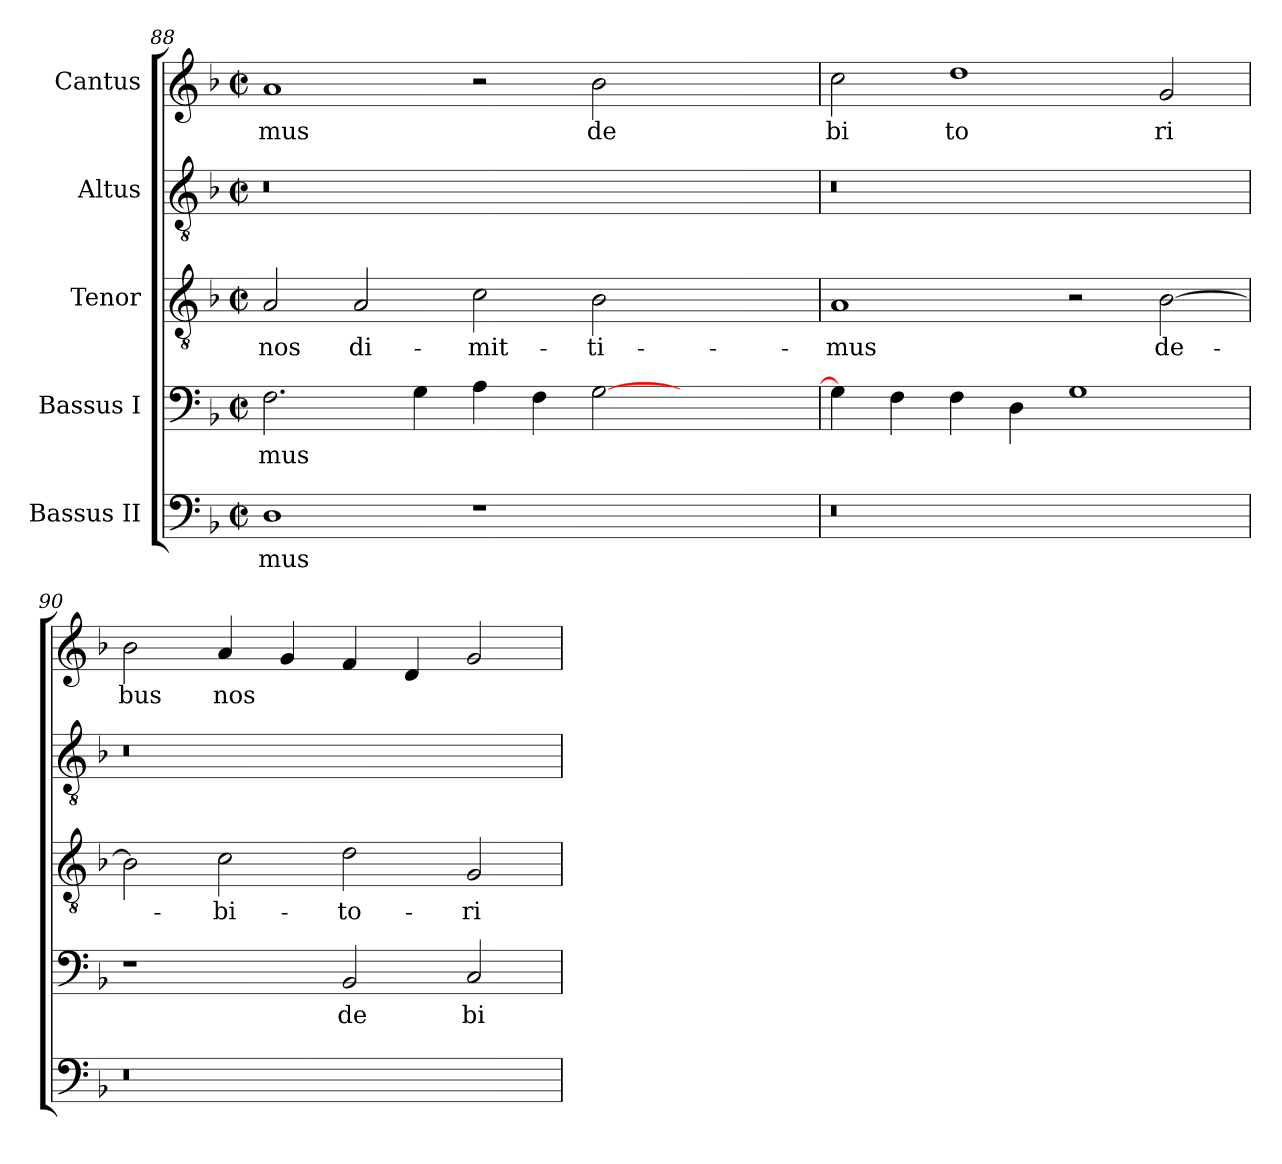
**kern	**text	**kern	**text	**kern	**text	**kern	**kern	**text
*part5	*part5	*part4	*part4	*part3	*part3	*part2	*part1	*part1
*staff5	*staff5	*staff4	*staff4	*staff3	*staff3	*staff2	*staff1	*staff1
*I"Bassus II	*	*I"Bassus I	*	*I"Tenor	*	*I"Altus	*I"Cantus	*
*clefF4	*	*clefF4	*	*clefGv2	*	*clefGv2	*clefG2	*
*k[b-]	*	*k[b-]	*	*k[b-]	*	*k[b-]	*k[b-]	*
*F:	*	*F:	*	*F:	*	*F:	*F:	*
*M2/2	*	*M2/2	*	*M2/2	*	*M2/2	*M2/2	*
*met(c|)	*	*met(c|)	*	*met(c|)	*	*met(c|)	*met(c|)	*
=88	=88	=88	=88	=88	=88	=88	=88	=88
!	!LO:LY:b:cj	!	!LO:LY:b	!	!LO:LY:b:cj	!	!	!LO:LY:b:cj
1D	mus	2.F\	mus	2A/	nos	0r	1a	mus
!	!	!	!	!	!LO:LY:b:cj	!	!	!
.	.	.	.	2A/	di-	.	.	.
.	.	4G\	.	.	.	.	.	.
!LO:N:vis=1	!	!	!	!	!LO:LY:b:cj	!	!	!
0r	.	4A\	.	2c\	-mit-	.	2r	.
.	.	4F\	.	.	.	.	.	.
!	!	!	!	!	!LO:LY:b:cj	!	!	!LO:LY:b:cj
.	.	[>2G\	.	2B-\	-ti-	.	2b-\	de
.	.	1ryy	.	1ryy	.	1ryy	1ryy	.
=89	=89	=89	=89	=89	=89	=89	=89	=89
!	!	!	!	!	!LO:LY:b:cj	!	!	!LO:LY:b:cj
0r	.	4G\]	.	1A	-mus	0r	2cc\	bi
.	.	4F\	.	.	.	.	.	.
!	!	!	!	!	!	!	!	!LO:LY:b:cj
.	.	4F\	.	.	.	.	1dd	to
.	.	4D\	.	.	.	.	.	.
.	.	1G	.	2r	.	.	.	.
!	!	!	!	!	!LO:LY:b:cj	!	!	!LO:LY:b:cj
.	.	.	.	[>2B-\	de-	.	2g/	ri
=90	=90	=90	=90	=90	=90	=90	=90	=90
!	!	!	!	!	!	!	!	!LO:LY:b:cj
0r	.	1r	.	2B-\]	.	0r	2b-\	bus
!	!	!	!	!	!LO:LY:b:cj	!	!	!LO:LY:b
.	.	.	.	2c\	-bi-	.	4a/	nos
.	.	.	.	.	.	.	4g/	.
!	!	!	!LO:LY:b:cj	!	!LO:LY:b:cj	!	!	!
.	.	2BB-/	de	2d\	-to-	.	4f/	.
.	.	.	.	.	.	.	4d/	.
!	!	!	!LO:LY:b:cj	!	!LO:LY:b:cj	!	!	!
.	.	2C/	bi	2G/	-ri-	.	2g/	.
=	=	=	=	=	=	=	=	=
*-	*-	*-	*-	*-	*-	*-	*-	*-
